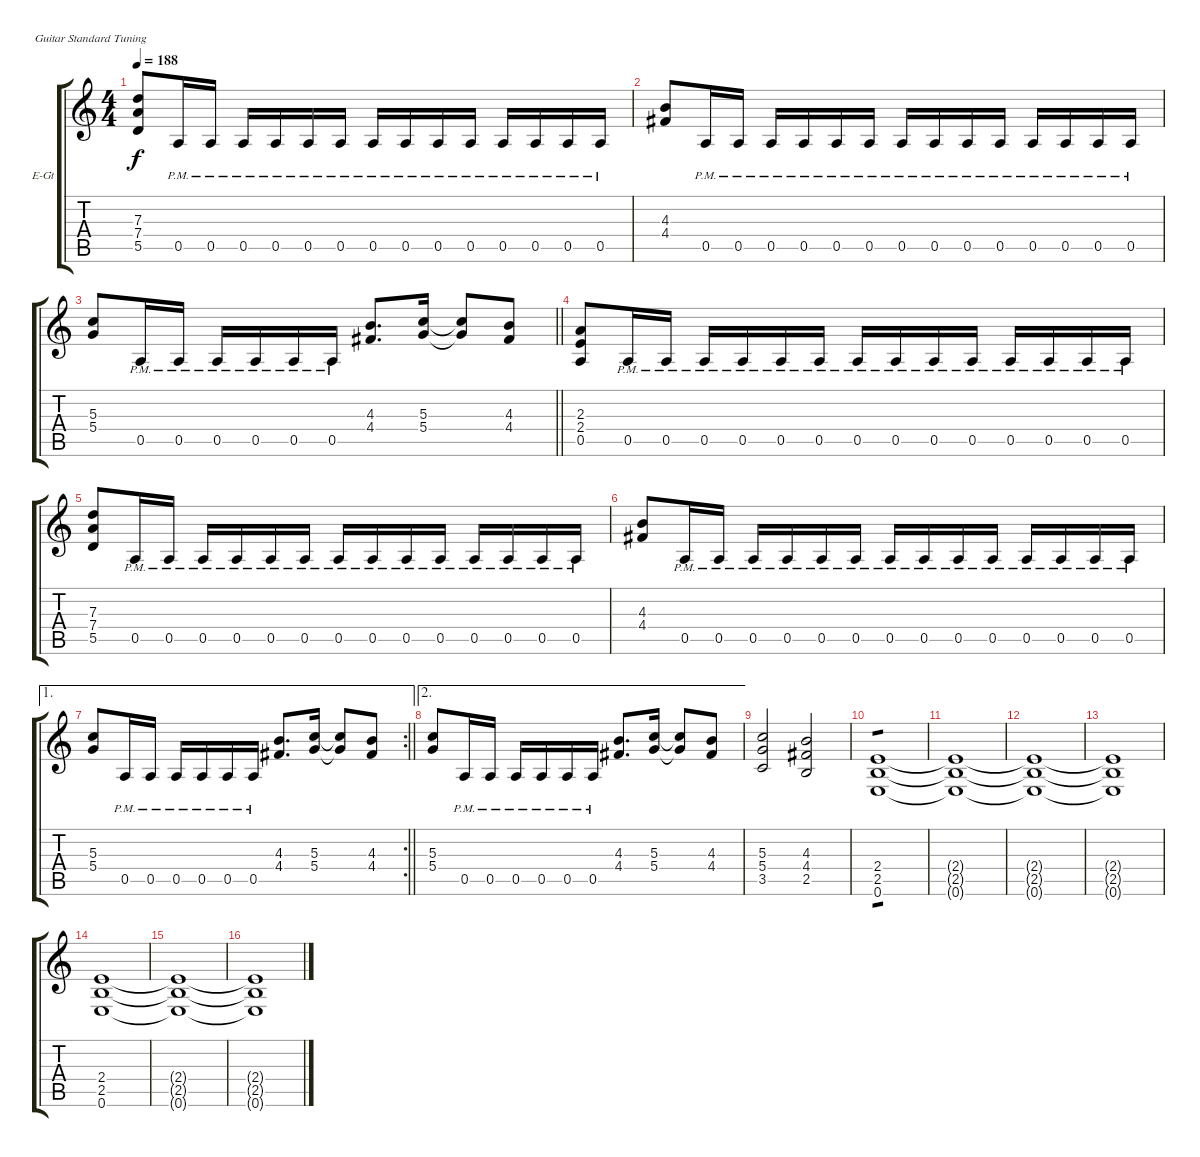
\bracketExtendMode groupsimilarinstruments
\firstSystemTrackNameOrientation horizontal
\otherSystemsTrackNameOrientation horizontal
\track ("James Hetfield" "E-Gt") {instrument distortionguitar}
\staff {score tabs}
\tuning (E4 B3 G3 D3 A2 E2)
\ts (4 4)
\tempo 188
\clef g2
\ks c
(7.3 7.4 5.5).8{dy f} 0.5{pm}.16 0.5{pm}.16 0.5{pm}.16 0.5{pm}.16 0.5{pm}.16 0.5{pm}.16 0.5{pm}.16 0.5{pm}.16 0.5{pm}.16 0.5{pm}.16 0.5{pm}.16 0.5{pm}.16 0.5{pm}.16 0.5{pm}.16 |
(4.3 4.4).8 0.5{pm}.16 0.5{pm}.16 0.5{pm}.16 0.5{pm}.16 0.5{pm}.16 0.5{pm}.16 0.5{pm}.16 0.5{pm}.16 0.5{pm}.16 0.5{pm}.16 0.5{pm}.16 0.5{pm}.16 0.5{pm}.16 0.5{pm}.16 |
\barLineRight lightlight
(5.3 5.4).8 0.5{pm}.16 0.5{pm}.16 0.5{pm}.16 0.5{pm}.16 0.5{pm}.16 0.5{pm}.16 (4.3 4.4).8{d} (5.3 5.4).16 (5.3{t} 5.4{t}).8 (4.3 4.4).8 |
(2.3 2.4 0.5).8 0.5{pm}.16 0.5{pm}.16 0.5{pm}.16 0.5{pm}.16 0.5{pm}.16 0.5{pm}.16 0.5{pm}.16 0.5{pm}.16 0.5{pm}.16 0.5{pm}.16 0.5{pm}.16 0.5{pm}.16 0.5{pm}.16 0.5{pm}.16 |
(7.3 7.4 5.5).8 0.5{pm}.16 0.5{pm}.16 0.5{pm}.16 0.5{pm}.16 0.5{pm}.16 0.5{pm}.16 0.5{pm}.16 0.5{pm}.16 0.5{pm}.16 0.5{pm}.16 0.5{pm}.16 0.5{pm}.16 0.5{pm}.16 0.5{pm}.16 |
(4.3 4.4).8 0.5{pm}.16 0.5{pm}.16 0.5{pm}.16 0.5{pm}.16 0.5{pm}.16 0.5{pm}.16 0.5{pm}.16 0.5{pm}.16 0.5{pm}.16 0.5{pm}.16 0.5{pm}.16 0.5{pm}.16 0.5{pm}.16 0.5{pm}.16 |
\ae 1
\rc 2
\barLineRight lightlight
(5.3 5.4).8 0.5{pm}.16 0.5{pm}.16 0.5{pm}.16 0.5{pm}.16 0.5{pm}.16 0.5{pm}.16 (4.3 4.4).8{d} (5.3 5.4).16 (5.3{t} 5.4{t}).8 (4.3 4.4).8 |
\ae 2
(5.3 5.4).8 0.5{pm}.16 0.5{pm}.16 0.5{pm}.16 0.5{pm}.16 0.5{pm}.16 0.5{pm}.16 (4.3 4.4).8{d} (5.3 5.4).16 (5.3{t} 5.4{t}).8 (4.3 4.4).8 |
(5.3 5.4 3.5).2 (4.3 4.4 2.5).2 |
(2.4 2.5 0.6).1{tp 1} |
(2.4{t} 2.5{t} 0.6{t}).1 |
(2.4{t} 2.5{t} 0.6{t}).1 |
(2.4{t} 2.5{t} 0.6{t}).1 |
(2.4 2.5 0.6).1 |
(2.4{t} 2.5{t} 0.6{t}).1 |
(2.4{t} 2.5{t} 0.6{t}).1
